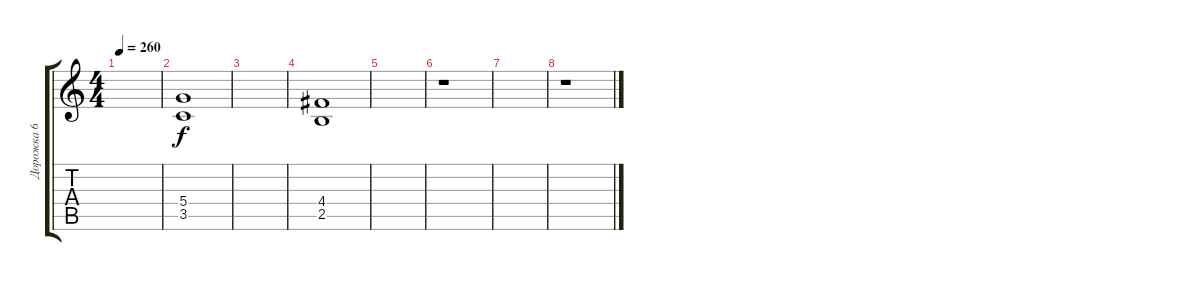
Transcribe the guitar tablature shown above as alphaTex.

\track ("Дорожка 6" "Дорожка 6") {instrument distortionguitar}
\staff {score tabs}
\tuning (E4 B3 G3 D3 A2 E2) {hide}
\ts (4 4)
\tempo 260
\clef g2
\ks c
|
(5.4 3.5).1 |
|
(4.4 2.5).1 |
|
r.1 |
|
r.1
